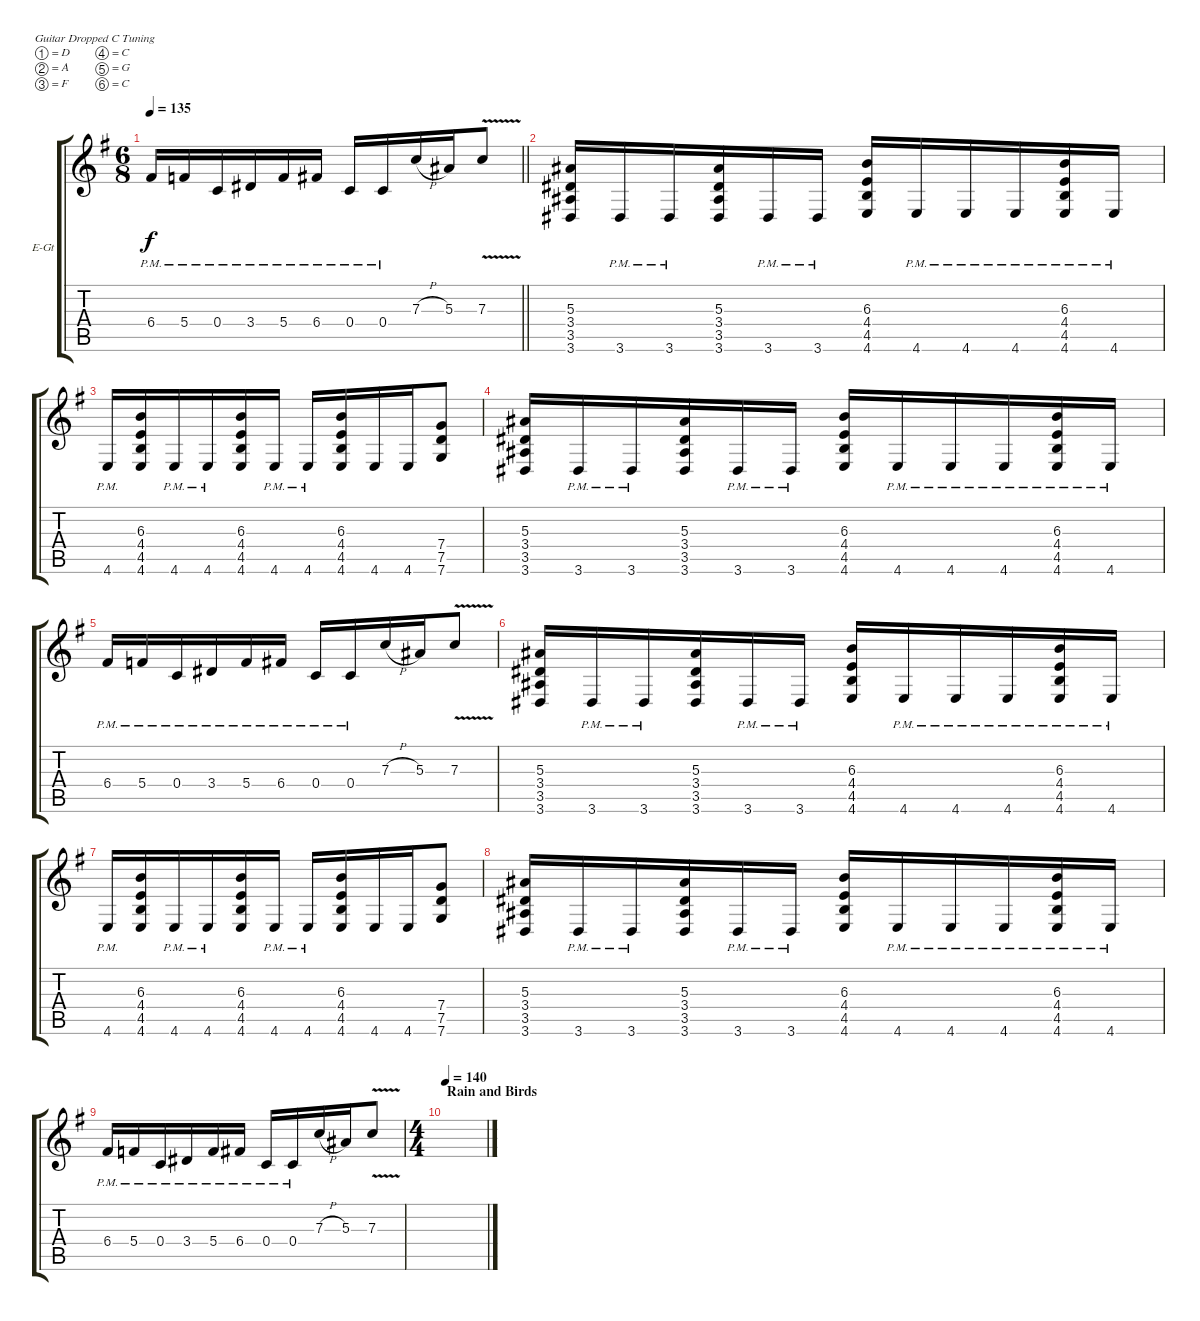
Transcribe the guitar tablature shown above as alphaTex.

\bracketExtendMode groupsimilarinstruments
\firstSystemTrackNameOrientation horizontal
\otherSystemsTrackNameOrientation horizontal
\track ("Electric Guitar 1" "E-Gt") {instrument distortionguitar}
\staff {score tabs}
\tuning (D4 A3 F3 C3 G2 C2)
\ts (6 8)
\tempo 135
\clef g2
\barLineRight lightlight
\ks eminor
6.4{pm}.16{dy f} 5.4{pm}.16 0.4{pm}.16 3.4{pm}.16 5.4{pm}.16 6.4{pm}.16 0.4{pm}.16 0.4{pm}.16 7.3{h}.16 5.3.16 7.3{v}.8 |
(3.6 3.5 3.4 5.3).16 3.6{pm}.16 3.6{pm}.16 (3.6 3.5 3.4 5.3).16 3.6{pm}.16 3.6{pm}.16 (4.6 4.5 4.4 6.3).16 4.6{pm}.16 4.6{pm}.16 4.6{pm}.16 (4.6{pm} 4.5 4.4 6.3).16 4.6{pm}.16 |
4.6{pm}.16 (4.6 4.5 4.4 6.3).16 4.6{pm}.16 4.6{pm}.16 (4.6 4.5 4.4 6.3).16 4.6{pm}.16 4.6{pm}.16 (4.6 4.5 4.4 6.3).16 4.6.16 4.6.16 (7.6 7.5 7.4).8 |
(3.6 3.5 3.4 5.3).16 3.6{pm}.16 3.6{pm}.16 (3.6 3.5 3.4 5.3).16 3.6{pm}.16 3.6{pm}.16 (4.6 4.5 4.4 6.3).16 4.6{pm}.16 4.6{pm}.16 4.6{pm}.16 (4.6{pm} 4.5 4.4 6.3).16 4.6{pm}.16 |
6.4{pm}.16 5.4{pm}.16 0.4{pm}.16 3.4{pm}.16 5.4{pm}.16 6.4{pm}.16 0.4{pm}.16 0.4{pm}.16 7.3{h}.16 5.3.16 7.3{v}.8 |
(3.6 3.5 3.4 5.3).16 3.6{pm}.16 3.6{pm}.16 (3.6 3.5 3.4 5.3).16 3.6{pm}.16 3.6{pm}.16 (4.6 4.5 4.4 6.3).16 4.6{pm}.16 4.6{pm}.16 4.6{pm}.16 (4.6{pm} 4.5 4.4 6.3).16 4.6{pm}.16 |
4.6{pm}.16 (4.6 4.5 4.4 6.3).16 4.6{pm}.16 4.6{pm}.16 (4.6 4.5 4.4 6.3).16 4.6{pm}.16 4.6{pm}.16 (4.6 4.5 4.4 6.3).16 4.6.16 4.6.16 (7.6 7.5 7.4).8 |
(3.6 3.5 3.4 5.3).16 3.6{pm}.16 3.6{pm}.16 (3.6 3.5 3.4 5.3).16 3.6{pm}.16 3.6{pm}.16 (4.6 4.5 4.4 6.3).16 4.6{pm}.16 4.6{pm}.16 4.6{pm}.16 (4.6{pm} 4.5 4.4 6.3).16 4.6{pm}.16 |
6.4{pm}.16 5.4{pm}.16 0.4{pm}.16 3.4{pm}.16 5.4{pm}.16 6.4{pm}.16 0.4{pm}.16 0.4{pm}.16 7.3{h}.16 5.3.16 7.3{v}.8 |
\ts (4 4)
\section ("" "Rain and Birds")
\tempo 140
